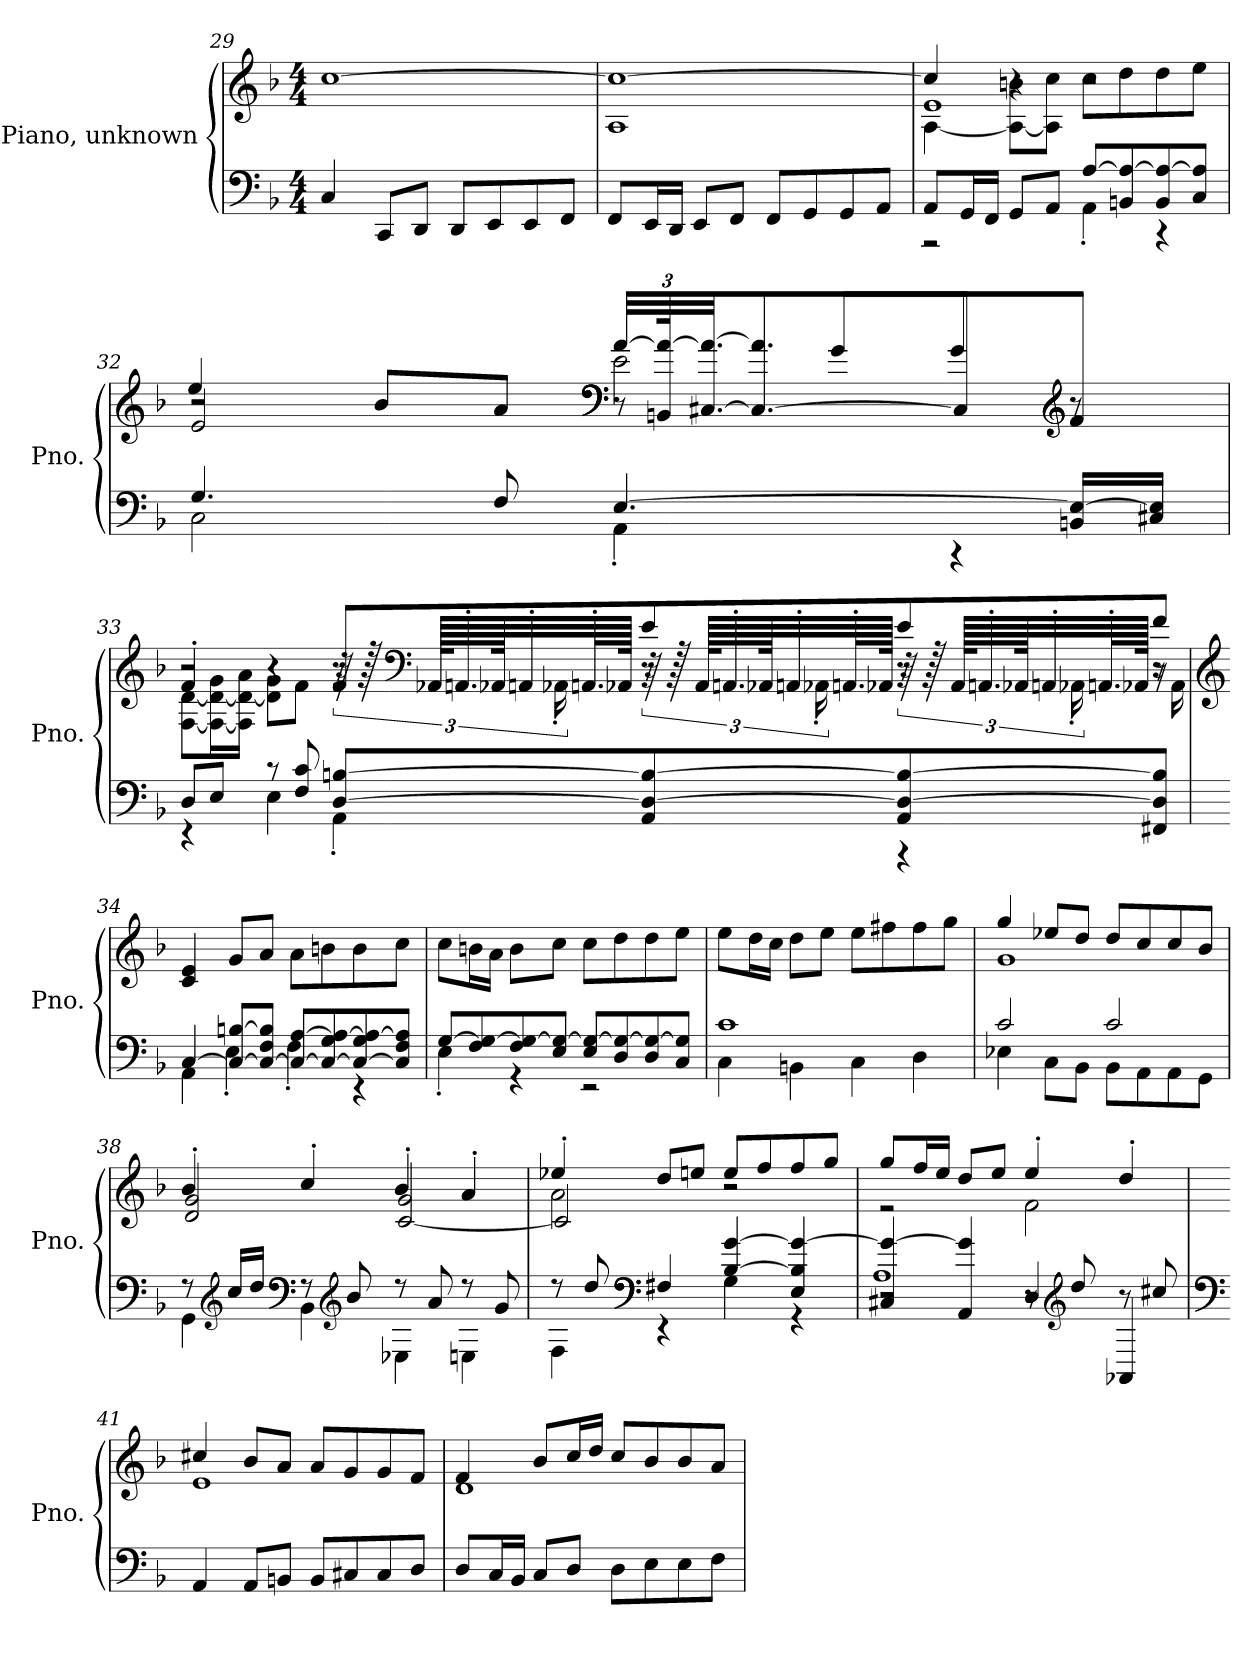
**kern	**kern
*part1	*part1
*staff2	*staff1
*I"Piano, unknown	*
*I'Pno.	*
*clefF4	*clefG2
*k[b-]	*k[b-]
*M4/4	*M4/4
=29	=29
4C/	[1cc
8CC/L	.
8DD/J	.
8DD/L	.
8EE/	.
8EE/	.
8FF/J	.
!!LO:LB:g=z
=30	=30
*	*^
8FF/L	1cc_	1A
16EE/L	.	.
16DD/JJ	.	.
8EE/L	.	.
8FF/J	.	.
8FF/L	.	.
8GG/	.	.
8GG/	.	.
8AA/J	.	.
=31	=31	=31
*^	*	*^
8AA/L	2r	4cc/]	[4A\	1e
16GG/L	.	.	.	.
16FF/JJ	.	.	.	.
8GG/L	.	4r	8A\_ 8bn\L	.
8AA/J	.	.	8A\] 8cc\J	.
[8A/L	4AA'\	2r	8cc\L	.
8BBn/ 8A/_	.	.	8dd\	.
8BB/ 8A/_	4r	.	8dd\	.
8C/ 8A/]J	.	.	8ee\J	.
=32	=32	=32	=32	=32
4.G/	2C\	2e/	2r	4ee/
.	.	.	.	8b-/L
8F/	.	.	.	8a/J
*	*	*clefF4	*	*
*	*	*	*	*Xbrackettup
[4.E/	4AA'\	8r	2e\	[48a/LLL
.	.	.	.	96BBn/ 96a/_K
.	.	.	.	[48.C#X/ 48.a/_JJ
.	.	.	.	8.C#/_ 8.a/]
.	.	8g/L	.	.
.	4r	8g/	.	8C#/J]
*	*	*clefG2	*	*
16BBn/ 16E/_LL	.	8f/J	.	8r
16C#X/ 16E/]JJ	.	.	.	.
!!LO:PB:g=z	!!	!!
=33	=33	=33	=33	=33
8D/L	4r	2r	[8F\ [8d\L	4f'/
8E/J	.	.	16F\_ 16d\_ 16g\L	.
.	.	.	16F\] 16d\_ 16a\JJ	.
8r	4E\	.	8d\] 8g\L	4r
8F/ 8c/	.	.	8f\J	.
*	*	*	*brackettup	*
[8D/ [8Bn/L	4AA'\	8f/L	12r	64r
.	.	.	.	128r
*	*	*clefF4	*	*
.	.	.	.	128AA-X/KLLLL
.	.	.	.	64.AAn'/
.	.	.	.	128AA-X/JK
.	.	.	.	32AAn'/
.	.	.	24AA-X'\	.
.	.	.	.	64.AAn'/L
.	.	.	.	128AA-X/JJJJk
8AA/ 8D/_ 8B/_	.	8e/	12r	64r
.	.	.	.	128r
.	.	.	.	128AA-/KLLLL
.	.	.	.	64.AAn'/
.	.	.	.	128AA-X/JK
.	.	.	.	32AAn'/
.	.	.	24AA-X'\	.
.	.	.	.	64.AAn'/L
.	.	.	.	128AA-X/JJJJk
8AA/ 8D/_ 8B/_	4r	8e/	12r	64r
.	.	.	.	128r
.	.	.	.	128AA-/KLLLL
.	.	.	.	64.AAn'/
.	.	.	.	128AA-X/JK
.	.	.	.	32AAn'/
.	.	.	24AA-X'\	.
.	.	.	.	64.AAn'/L
.	.	.	.	128AA-X/JJJJk
8FF#X/ 8D/] 8B/]J	.	8f/J	16r	8r
.	.	.	16AA-\	.
*	*	*v	*v	*v
!!LO:LB:g=z
=34	=34	=34
*	*	*clefG2
[4C/	4AA\	4c/ 4e/
8C/_ [8Bn/L	4E'\	8g/L
8C/_ 8F/ 8B/]J	.	8a/J
8C/_ [8A/L	4F'\	8a\L
8C/_ 8G/ 8A/_	.	8bn\
8C/_ 8G/ 8A/_	4r	8b\
8C/] 8F/ 8A/]J	.	8cc\J
=35	=35	=35
[8G/L	4E'\	8cc\L
8F/ 8G/_	.	16bn\L
.	.	16a\JJ
8F/ 8G/_	4r	8b\L
8E/ 8G/_J	.	8cc\J
8E/ 8G/_L	2r	8cc\L
8D/ 8G/_	.	8dd\
8D/ 8G/_	.	8dd\
8C/ 8G/]J	.	8ee\J
=36	=36	=36
1c	4C\	8ee\L
.	.	16dd\L
.	.	16cc\JJ
.	4BBn\	8dd\L
.	.	8ee\J
.	4C\	8ee\L
.	.	8ff#X\
.	4D\	8ff#\
.	.	8gg\J
!!LO:LB:g=z
=37	=37	=37
*	*	*^
2c/	4E-X\	4gg/	1g
.	8C\L	8ee-X/L	.
.	8BB-\J	8dd/J	.
2c/	8BB-\L	8dd/L	.
.	8AA\	8cc/	.
.	8AA\	8cc/	.
.	8GG\J	8b-/J	.
=38	=38	=38	=38
8r	4GG\	4b-'/	2d/ 2g/
*clefG2	*	*	*
16cc/LL	.	.	.
16dd/JJ	.	.	.
*clefF4	*	*	*
8r	4BB-\	4cc'/	.
*clefG2	*	*	*
8b-/	.	.	.
8r	4E-X\	4b-'/	[2c/ 2g/
8a/	.	.	.
8r	4En\	4a'/	.
8g/	.	.	.
=39	=39	=39	=39
*	*	*	*^
8r	4F\	4ee-X'/	2a\	2c/]
8dd/	.	.	.	.
*clefF4	*	*	*	*
4F#X/	4r	8dd/L	.	.
.	.	8een/J	.	.
[4B-/ [4g/	4G\	8ee/L	2r	2r
.	.	8ff/	.	.
4E/ 4B-/] 4g/_	4r	8ff/	.	.
.	.	8gg/J	.	.
*	*	*	*v	*v
!!LO:LB:g=z
=40	=40	=40	=40
*	*^	*	*
4C#X/ 4g/_	1A	2r	8gg/L	2r
.	.	.	16ff/L	.
.	.	.	16ee/JJ	.
4AA/ 4g/]	.	.	8dd/L	.
.	.	.	8ee/J	.
8r	.	4D/	4ee'/	2f\
*clefG2	*	*	*	*
8dd/	.	.	.	.
8r	.	4AA-X/	4dd'/	.
8cc#X/	.	.	.	.
*v	*v	*v	*	*
=41	=41	=41
*clefF4	*	*
4AA/	4cc#X/	1e
8AA/L	8b-/L	.
8BBn/J	8a/J	.
8BB/L	8a/L	.
8C#X/	8g/	.
8C#/	8g/	.
8D/J	8f/J	.
=42	=42	=42
8D/L	4f/	1d
16C/L	.	.
16BB-/JJ	.	.
8C/L	8b-/L	.
8D/J	16cc/L	.
.	16dd/JJ	.
8D\L	8cc/L	.
8E\	8b-/	.
8E\	8b-/	.
8F\J	8a/J	.
*	*v	*v
=	=
*-	*-
